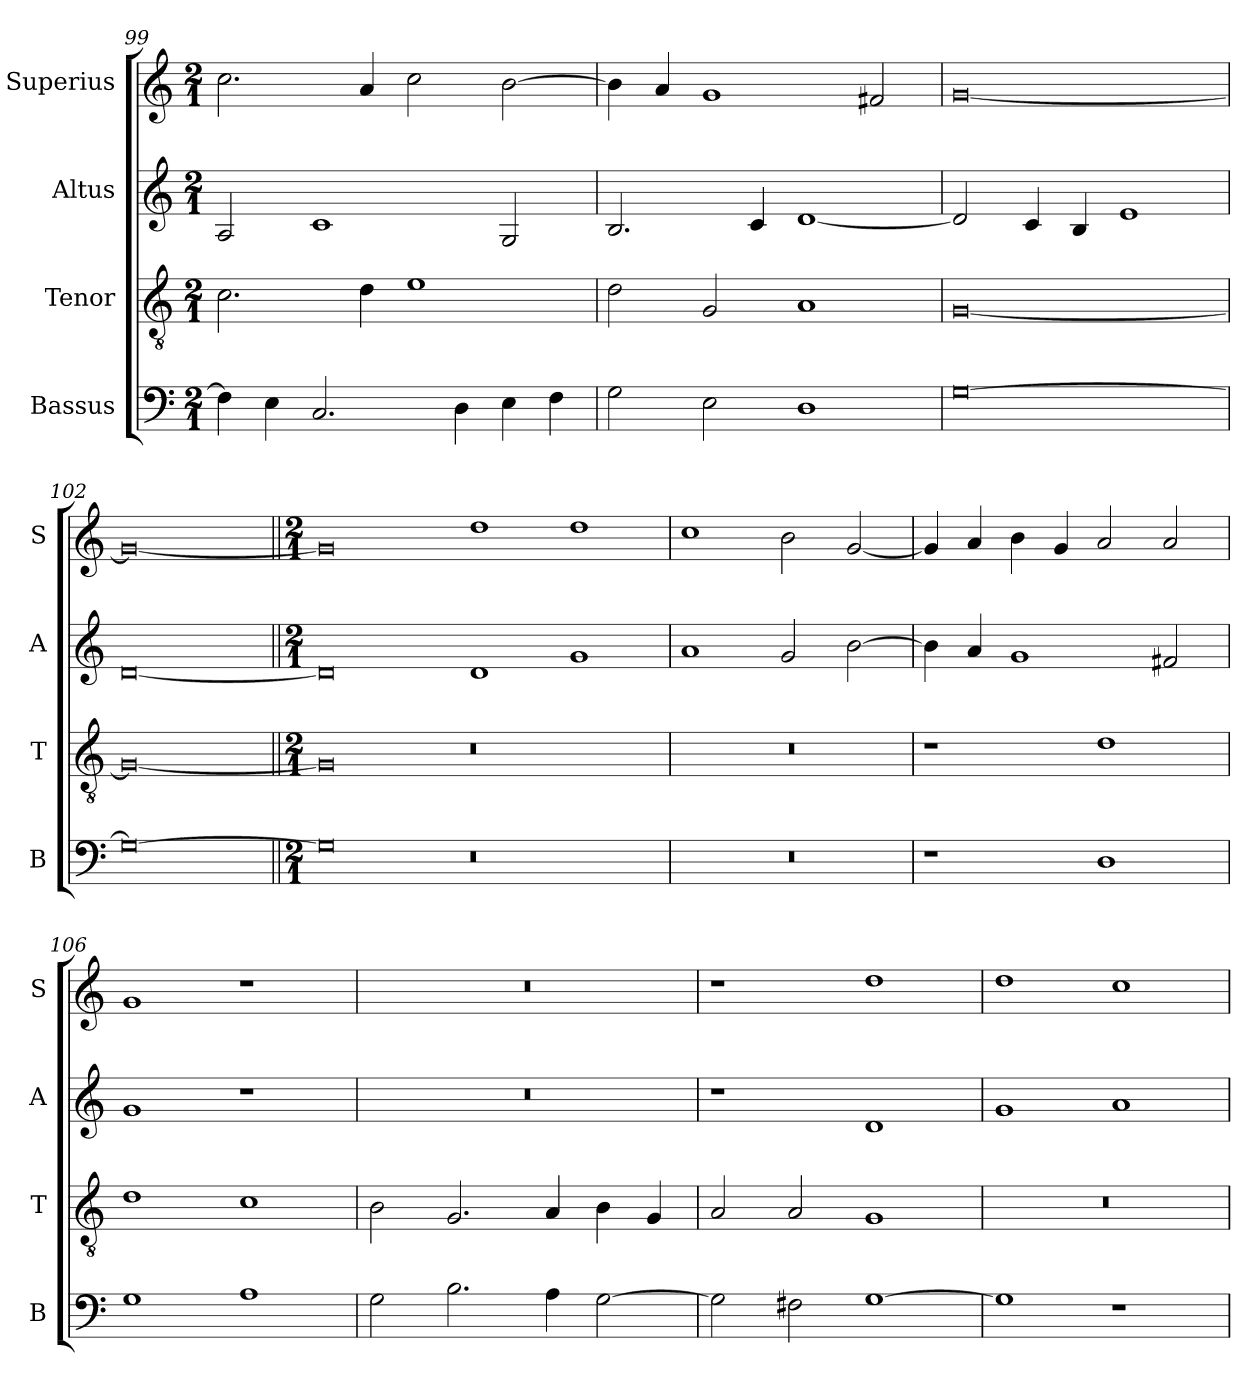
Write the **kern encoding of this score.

**kern	**kern	**kern	**kern
*part4	*part3	*part2	*part1
*staff4	*staff3	*staff2	*staff1
*I"Bassus	*I"Tenor	*I"Altus	*I"Superius
*I'B	*I'T	*I'A	*I'S
*clefF4	*clefGv2	*clefG2	*clefG2
*k[]	*k[]	*k[]	*k[]
*C:	*C:	*C:	*C:
*M2/1	*M2/1	*M2/1	*M2/1
=99	=99	=99	=99
4F]	2.c	2A	2.cc
4E	.	.	.
2.C	.	1c	.
.	4d	.	4a
.	1e	.	2cc
4D	.	.	.
4E	.	2G	[2b
4F	.	.	.
=100	=100	=100	=100
2G	2d	2.B	4b]
.	.	.	4a
2E	2G	.	1g
.	.	4c	.
1D	1A	[1d	.
.	.	.	2f#X
=101	=101	=101	=101
[0G	[0G	2d]	[0g
.	.	4c	.
.	.	4B	.
.	.	1e	.
=102	=102	=102	=102
0G_	0G_	[0d	0g_
=103||	=103||	=103||	=103||
*M2/1	*M2/1	*M2/1	*M2/1
0G]	0G]	0d]	0g]
0r	0r	1d	1dd
.	.	1g	1dd
=104	=104	=104	=104
0r	0r	1a	1cc
.	.	2g	2b
.	.	[2b	[2g
=105	=105	=105	=105
1r	1r	4b]	4g]
.	.	4a	4a
.	.	1g	4b
.	.	.	4g
1D	1d	.	2a
.	.	2f#X	2a
=106	=106	=106	=106
1G	1d	1g	1g
1A	1c	1r	1r
=107	=107	=107	=107
2G	2B	0r	0r
2.B	2.G	.	.
4A	4A	.	.
[2G	4B	.	.
.	4G	.	.
=108	=108	=108	=108
2G]	2A	1r	1r
2F#X	2A	.	.
[1G	1G	1d	1dd
=109	=109	=109	=109
1G]	0r	1g	1dd
1r	.	1a	1cc
=	=	=	=
*-	*-	*-	*-
